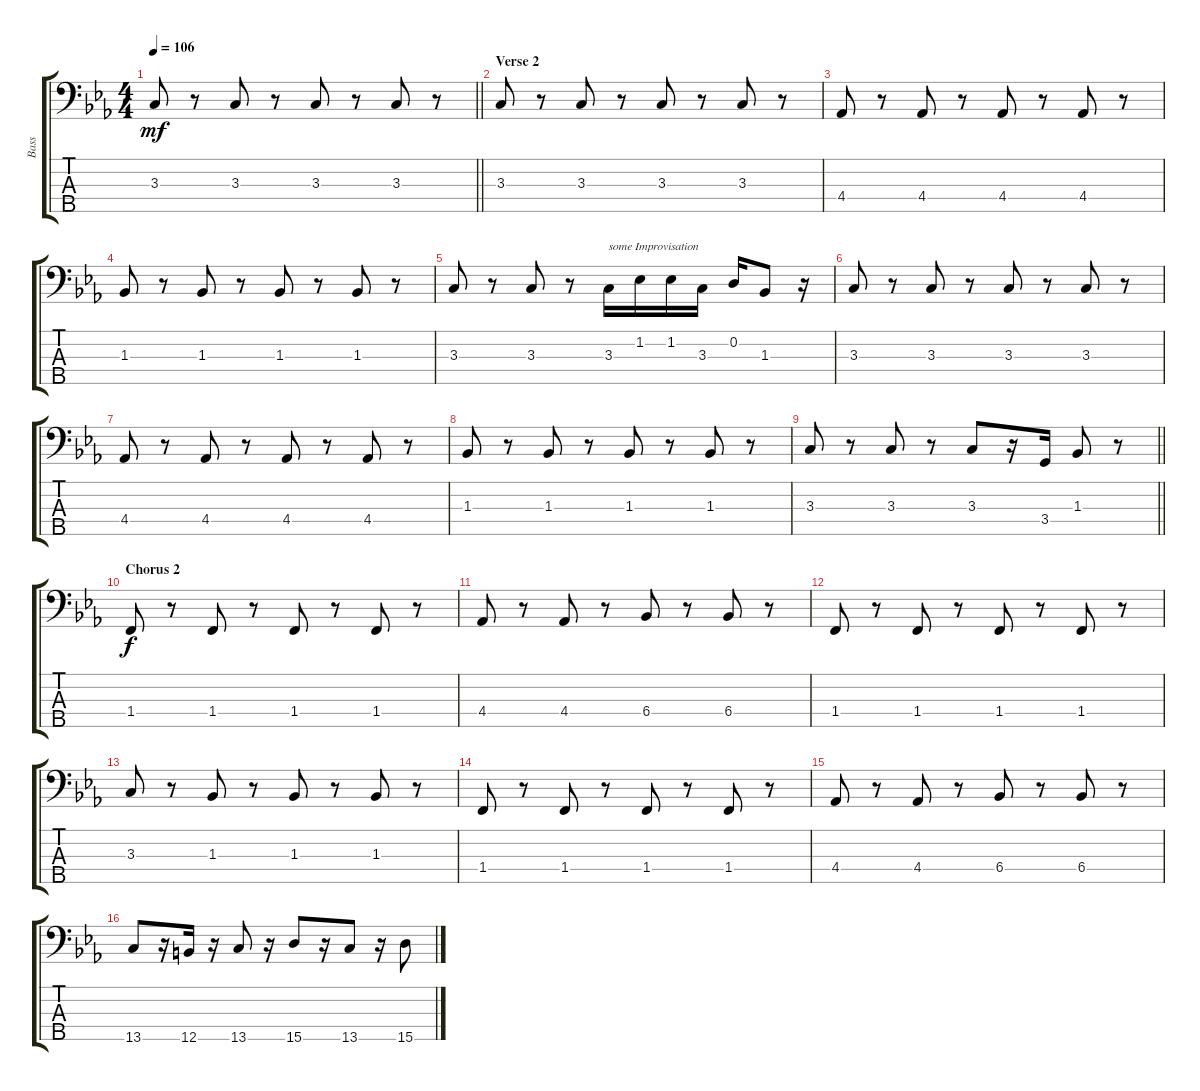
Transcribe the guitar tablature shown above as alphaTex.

\track ("Bass" "Bass") {instrument electricbassfinger}
\staff {score tabs}
\tuning (G2 D2 A1 E1 B0) {hide}
\ts (4 4)
\tempo 106
\clef f4
\barLineRight lightlight
\ks cminor
3.3.8{dy mf} r.8 3.3.8 r.8 3.3.8 r.8 3.3.8 r.8 |
\section ("" "Verse 2")
3.3.8 r.8 3.3.8 r.8 3.3.8 r.8 3.3.8 r.8 |
4.4.8 r.8 4.4.8 r.8 4.4.8 r.8 4.4.8 r.8 |
1.3.8 r.8 1.3.8 r.8 1.3.8 r.8 1.3.8 r.8 |
3.3.8 r.8 3.3.8 r.8 3.3.16{txt "some Improvisation"} 1.2.16 1.2.16 3.3.16 0.2.16 1.3.8 r.16 |
3.3.8 r.8 3.3.8 r.8 3.3.8 r.8 3.3.8 r.8 |
4.4.8 r.8 4.4.8 r.8 4.4.8 r.8 4.4.8 r.8 |
1.3.8 r.8 1.3.8 r.8 1.3.8 r.8 1.3.8 r.8 |
\barLineRight lightlight
3.3.8 r.8 3.3.8 r.8 3.3.8 r.16 3.4.16 1.3.8 r.8 |
\section ("" "Chorus 2")
1.4.8{dy f} r.8 1.4.8 r.8 1.4.8 r.8 1.4.8 r.8 |
4.4.8 r.8 4.4.8 r.8 6.4.8 r.8 6.4.8 r.8 |
1.4.8 r.8 1.4.8 r.8 1.4.8 r.8 1.4.8 r.8 |
3.3.8 r.8 1.3.8 r.8 1.3.8 r.8 1.3.8 r.8 |
1.4.8 r.8 1.4.8 r.8 1.4.8 r.8 1.4.8 r.8 |
4.4.8 r.8 4.4.8 r.8 6.4.8 r.8 6.4.8 r.8 |
13.5.8 r.16 12.5.16 r.16 13.5.8 r.16 15.5.8 r.16 13.5.8 r.16 15.5.8
